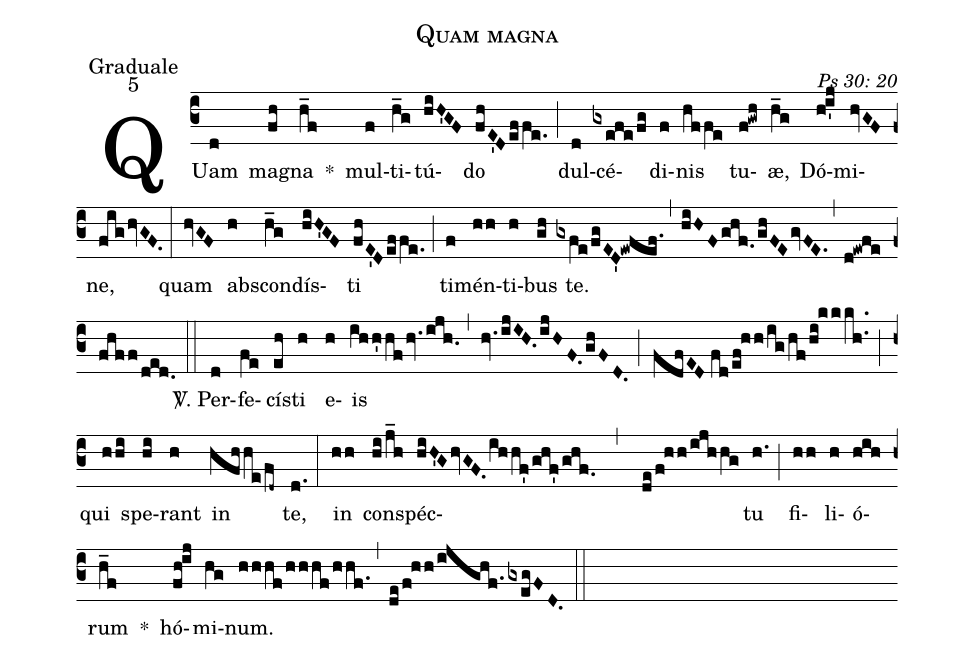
name: Quam magna;
office-part: Graduale;
mode: 5;
commentary: Ps 30: 20;
%%
(c3) QUam(d) ma(fh)gna(h_f) *() mul(f)ti(h_g)tú(hiH'GF)do(fhE'D/effe.) (;) dul(d)cé(gxefe/fg)di(f)nis(hffe) tu(f!gwh)æ,(h_g) Dó(h!i'j)mi(hvGF)ne,(fig/hvGF.) (:)
quam(hvGF) abs(h)con(h_g)dís(hiH'GF)ti(fhE'D/effe.) (;) ti(f)mén(hh)ti(h)bus(gh) te.(gxfe/fgED'!ewfef.) (,) (hiHF/ghf./ghFE/gvFE.) (,) (d!ewfe/fhff/ded.) (::)
<sp>V/</sp>. Per(d)fe(fe)cís(eh)ti(h) e(h)is(ihh'hf/hv.ijh.) (,) (hv./ijIH./ijHF./ghFD.) (;) (fdfED//fd/ef!hh/ig/hf/hi!kkkh..) (;) qui(hhi) spe(hi)rant(h) in(hfhhe/fd~) te,(d.) (:)
in(hh) con(hi/j_h)spéc(hiH'G/hvGF./ihhf'/ghf'/ghf. , de/f!hh/ijhhg)tu(h.) (;) fi(hh)li(h)ó(hih)rum(h_f) *() hó(fh!ij)mi(hg)num.(hhhf/hhhf/hhf.) (,) (de/f!hh/ijghf./gxegFD.) (::)
